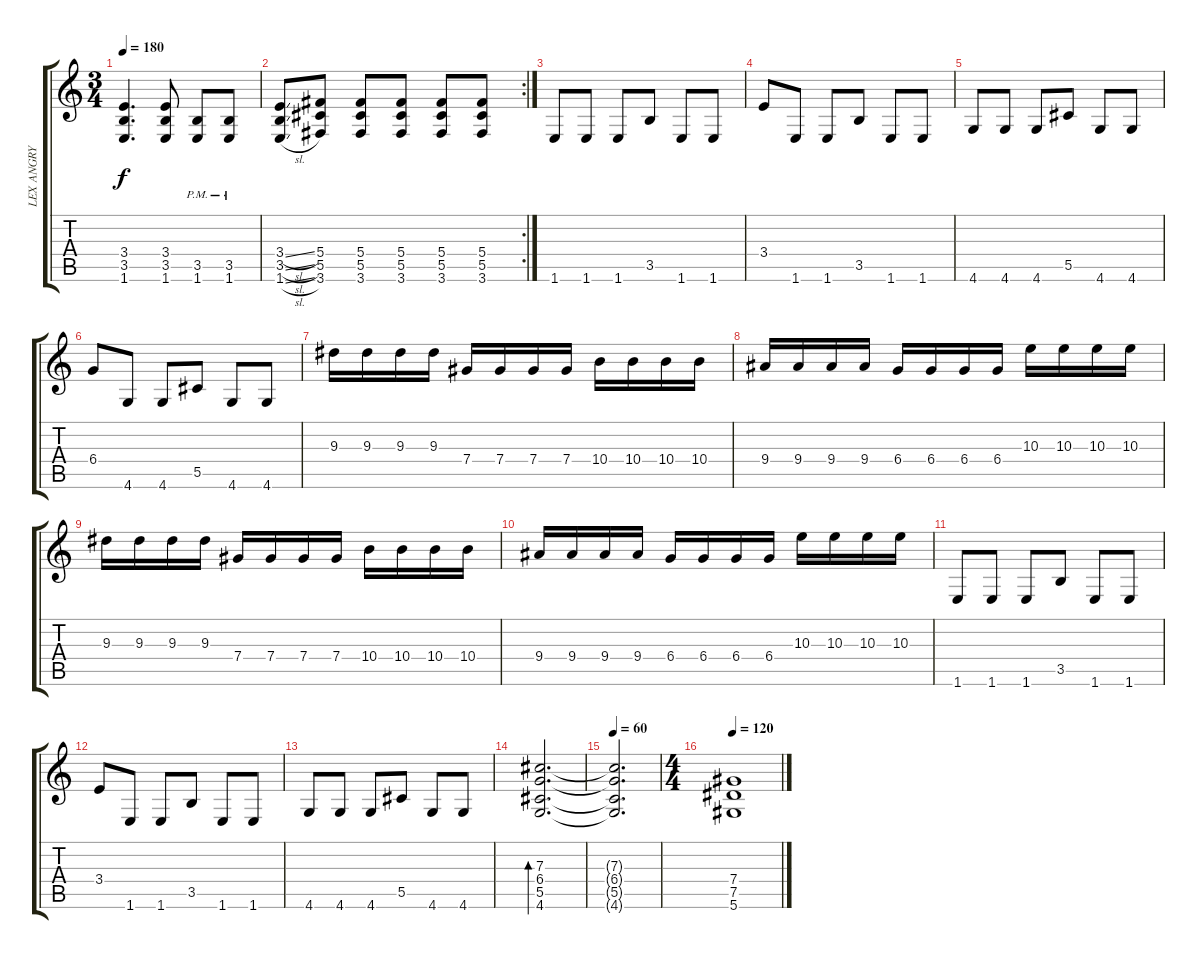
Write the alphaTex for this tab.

\track ("LEX ANGRY" "LEX ANGRY") {instrument distortionguitar}
\staff {score tabs}
\tuning (Eb4 Bb3 Gb3 Db3 Ab2 Eb2) {hide}
\ts (3 4)
\tempo 180
\clef g2
\ks c
(3.4 3.5 1.6).4{d dy f} (3.4 3.5 1.6).8 (3.5{pm} 1.6).8 (3.5{pm} 1.6).8 |
\rc 2
(3.4{sl} 3.5{sl} 1.6{sl}).8 (5.4 5.5 3.6).8 (5.4 5.5 3.6).8 (5.4 5.5 3.6).8 (5.4 5.5 3.6).8 (5.4 5.5 3.6).8 |
1.6.8 1.6.8 1.6.8 3.5.8 1.6.8 1.6.8 |
3.4.8 1.6.8 1.6.8 3.5.8 1.6.8 1.6.8 |
4.6.8 4.6.8 4.6.8 5.5.8 4.6.8 4.6.8 |
6.4.8 4.6.8 4.6.8 5.5.8 4.6.8 4.6.8 |
9.3.16 9.3.16 9.3.16 9.3.16 7.4.16 7.4.16 7.4.16 7.4.16 10.4.16 10.4.16 10.4.16 10.4.16 |
9.4.16 9.4.16 9.4.16 9.4.16 6.4.16 6.4.16 6.4.16 6.4.16 10.3.16 10.3.16 10.3.16 10.3.16 |
9.3.16 9.3.16 9.3.16 9.3.16 7.4.16 7.4.16 7.4.16 7.4.16 10.4.16 10.4.16 10.4.16 10.4.16 |
9.4.16 9.4.16 9.4.16 9.4.16 6.4.16 6.4.16 6.4.16 6.4.16 10.3.16 10.3.16 10.3.16 10.3.16 |
1.6.8 1.6.8 1.6.8 3.5.8 1.6.8 1.6.8 |
3.4.8 1.6.8 1.6.8 3.5.8 1.6.8 1.6.8 |
4.6.8 4.6.8 4.6.8 5.5.8 4.6.8 4.6.8 |
(7.3 6.4 5.5 4.6).2{d bd 120} |
\tempo 60
(7.3{t} 6.4{t} 5.5{t} 4.6{t}).2{d} |
\ts (4 4)
\tempo 120
(7.4 7.5 5.6).1
